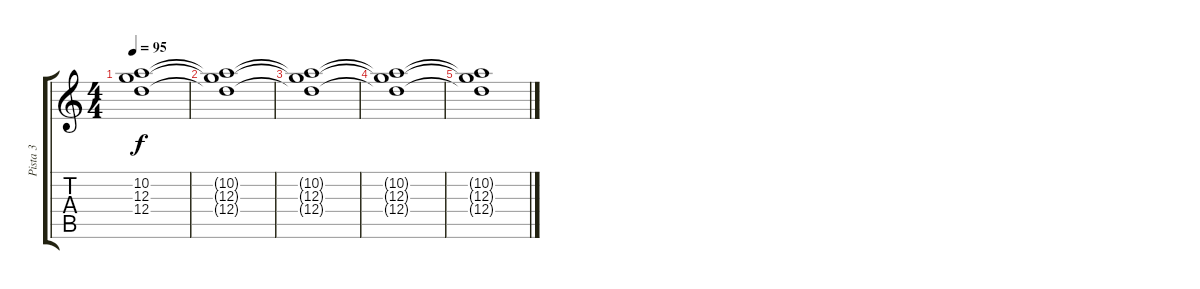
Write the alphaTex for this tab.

\track ("Pista 3" "Pista 3") {instrument electricguitarjazz}
\staff {score tabs}
\tuning (E4 B3 G3 D3 A2 E2) {hide}
\ts (4 4)
\tempo 95
\clef g2
\ks c
(10.2 12.3 12.4).1{dy f} |
(10.2{t} 12.3{t} 12.4{t}).1{volume 9} |
(10.2{t} 12.3{t} 12.4{t}).1{volume 8} |
(10.2{t} 12.3{t} 12.4{t}).1{volume 4} |
(10.2{t} 12.3{t} 12.4{t}).1{volume 2}
